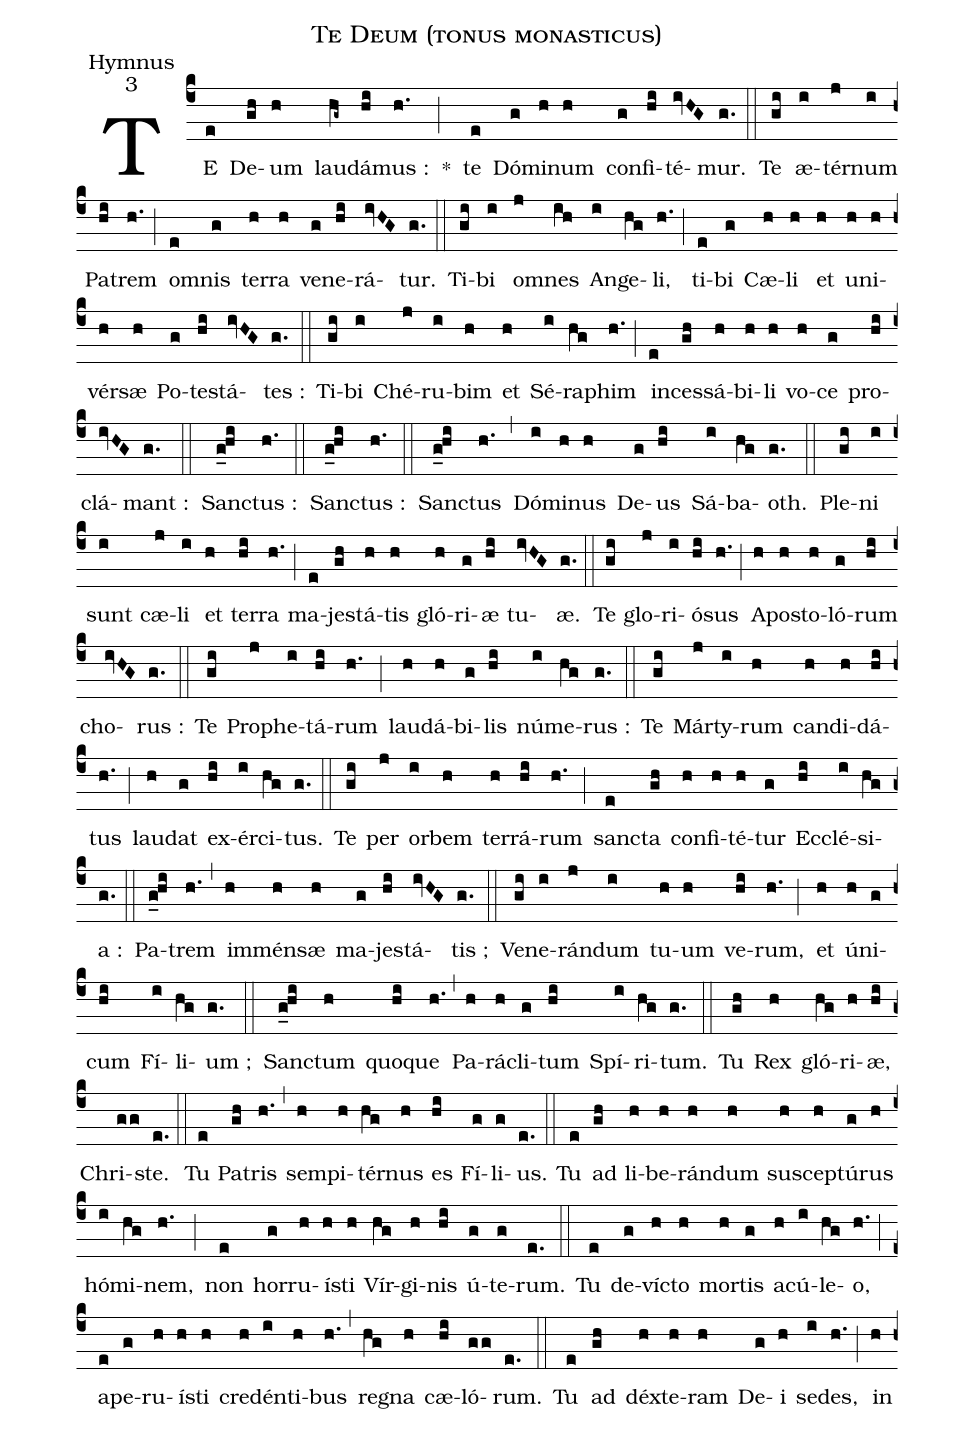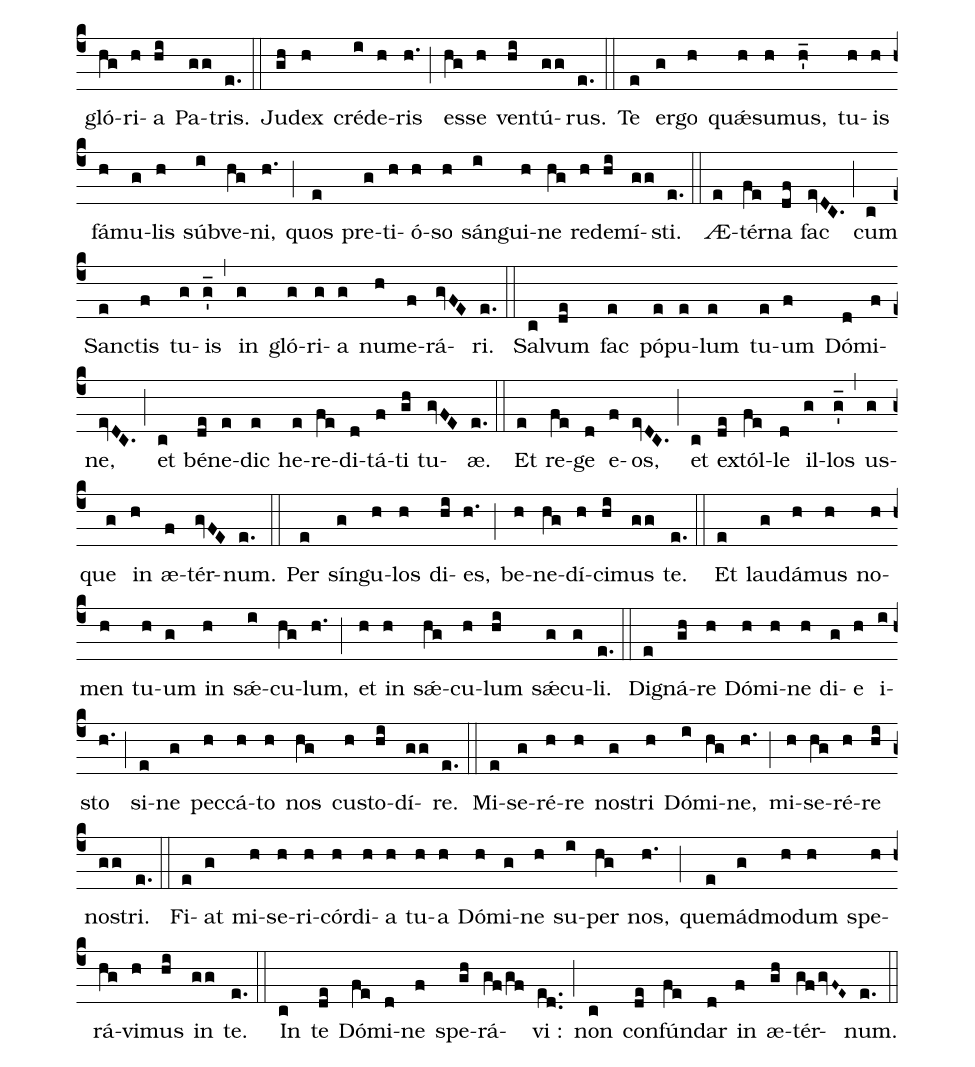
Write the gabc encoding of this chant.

name:Te Deum (tonus monasticus);
office-part:Hymnus;
mode:3;
%%
(c4) TE(e) De(gh)um(h) lau(hg~)dá(hi)mus :(h.) *(;) te(e) Dó(g)mi(h)num(h) con(g)fi(hi)té(ivHG)mur.(g.) (::) Te(gi) æ(i)tér(j)num(i) Pa(hi)trem(h.) (;) o(e)mnis(g) ter(h)ra(h) ve(g)ne(hi)rá(ivHG)tur.(g.) (::) Ti(gi)bi(i) o(j)mnes(ih) An(i)ge(hg)li,(h.) (;) ti(e)bi(g) Cæ(h)li(h) et(h) u(h)ni(h)vér(h)sæ(h) Po(g)te(hi)stá(ivHG)tes :(g.) (::) Ti(gi)bi(i) Ché(j)ru(i)bim(h) et(h) Sé(i)ra(hg)phim(h.) (;) in(e)ces(gh)sá(h)bi(h)li(h) vo(h)ce(g) pro(hi)clá(ivHG)mant :(g.) (::) San(g_0hi)ctus :(h.) (::) San(g_0hi)ctus :(h.) (::) San(g_0hi)ctus(h.) (,) Dó(i)mi(h)nus(h) De(g)us(hi) Sá(i)ba(hg)oth.(g.) (::) Ple(gi)ni(i) sunt(i) cæ(j)li(i) et(h) ter(hi)ra(h.) (;) ma(e)jes(gh)tá(h)tis(h) gló(h)ri(g)æ(hi) tu(ivHG)æ.(g.) (::) Te(gi) glo(j)ri(i)ó(hi)sus(h.) (;) A(h)po(h)sto(h)ló(g)rum(hi) cho(ivHG)rus :(g.) (::) Te(gi) Pro(j)phe(i)tá(hi)rum(h.) (;) lau(h)dá(h)bi(g)lis(hi) nú(i)me(hg)rus :(g.) (::) Te(gi) Már(j)ty(i)rum(h) can(h)di(h)dá(hi)tus(h.) (;) lau(h)dat(g) ex(hi)ér(i)ci(hg)tus.(g.) (::) Te(gi) per(j) or(i)bem(h) ter(h)rá(hi)rum(h.) (;) san(e)cta(gh) con(h)fi(h)té(h)tur(g) Ec(hi)clé(i)si(hg)a :(g.) (::) Pa(g_0hi)trem(h.) (,) im(h)mén(h)sæ(h) ma(g)jes(hi)tá(ivHG)tis ;(g.) (::) Ve(gi)ne(i)rán(j)dum(i) tu(h)um(h) ve(hi)rum,(h.) (;) et(h) ú(h)ni(g)cum(hi) Fí(i)li(hg)um ;(g.) (::) San(g_0hi)ctum(h) quo(hi)que(h.) (,) Pa(h)rá(h)cli(g)tum(hi) Spí(i)ri(hg)tum.(g.) (::) Tu(gh) Rex(h) gló(hg)ri(h)æ,(hi) Chri(gg)ste.(e.) (::) Tu(e) Pa(gh)tris(h.) (,) sem(h)pi(h)tér(hg)nus(h) es(hi) Fí(g)li(g)us.(e.) (::) Tu(e) ad(gh) li(h)be(h)rán(h)dum(h) su(h)scep(h)tú(g)rus(h) hó(i)mi(hg)nem,(h.) (;) non(e) hor(g)ru(h)í(h)sti(h) Vír(hg)gi(h)nis(hi) ú(g)te(g)rum.(e.) (::) Tu(e) de(g)ví(h)cto(h) mor(h)tis(g) a(h)cú(i)le(hg)o,(h.) (;) a(e)pe(g)ru(h)í(h)sti(h) cre(h)dén(i)ti(h)bus(h.) (,) re(hg)gna(h) cæ(hi)ló(gg)rum.(e.) (::) Tu(e) ad(gh) déx(h)te(h)ram(h) De(g)i(h) se(i)des,(h.) (;) in(h) gló(hg)ri(h)a(hi) Pa(gg)tris.(e.) (::) Ju(gh)dex(h) cré(i)de(h)ris(h.) (;) es(hg)se(h) ven(hi)tú(gg)rus.(e.) (::) Te(e) er(g)go(h) quǽ(h)su(h)mus,(h'_) tu(h)is(h) fá(h)mu(g)lis(h) súb(i)ve(hg)ni,(h.) (;) quos(e) pre(g)ti(h)ó(h)so(h) sán(i)gui(h)ne(hg) re(h)de(hi)mí(gg)sti.(e.) (::) Æ(e)tér(fe)na(df) fac(evDC.) (;) cum(c) San(e)ctis(f) tu(g)is(g_') (,) in(g) gló(g)ri(g)a(g) nu(h)me(f)rá(gvFE)ri.(e.) (::) Sal(c)vum(de) fac(e) pó(e)pu(e)lum(e) tu(e)um(f) Dó(d)mi(f)ne,(evDC.) (;) et(c) bé(de)ne(e)dic(e) he(e)re(fe)di(d)tá(f)ti(gh) tu(gvFE)æ.(e.) (::) Et(e) re(fe)ge(d) e(f)os,(evDC.) (;) et(c) ex(de)tól(fe)le(d) il(g)los(g'_) (,) us(g)que(g) in(h) æ(f)tér(gvFE)num.(e.) (::) Per(e) sín(g)gu(h)los(h) di(hi)es,(h.) (;) be(h)ne(hg)dí(h)ci(hi)mus(gg) te.(e.) (::) Et(e) lau(g)dá(h)mus(h) no(h)men(h) tu(h)um(g) in(h) sǽ(i)cu(hg)lum,(h.) (;) et(h) in(h) sǽ(hg)cu(h)lum(hi) sǽ(g)cu(g)li.(e.) (::) Di(e)gná(gh)re(h) Dó(h)mi(h)ne(h) di(g)e(h) i(i)sto(h.) (;) si(e)ne(g) pec(h)cá(h)to(h) nos(hg) cu(h)sto(hi)dí(gg)re.(e.) (::) Mi(e)se(g)ré(h)re(h) no(g)stri(h) Dó(i)mi(hg)ne,(h.) (;) mi(h)se(hg)ré(h)re(hi) no(gg)stri.(e.) (::) Fi(e)at(g) mi(h)se(h)ri(h)cór(h)di(h)a(h) tu(h)a(h) Dó(h)mi(g)ne(h) su(i)per(hg) nos,(h.) (;) que(e)mád(g)mo(h)dum(h) spe(h)rá(hg)vi(h)mus(hi) in(gg) te.(e.) (::) In(c) te(de) Dó(fe)mi(d)ne(f) spe(gh)rá(gf/gf)vi :(ed..) (;) non(c) con(de)fún(fe)dar(d) in(f) æ(gh)tér(gfgvF~E~)num.(e.) (::)
